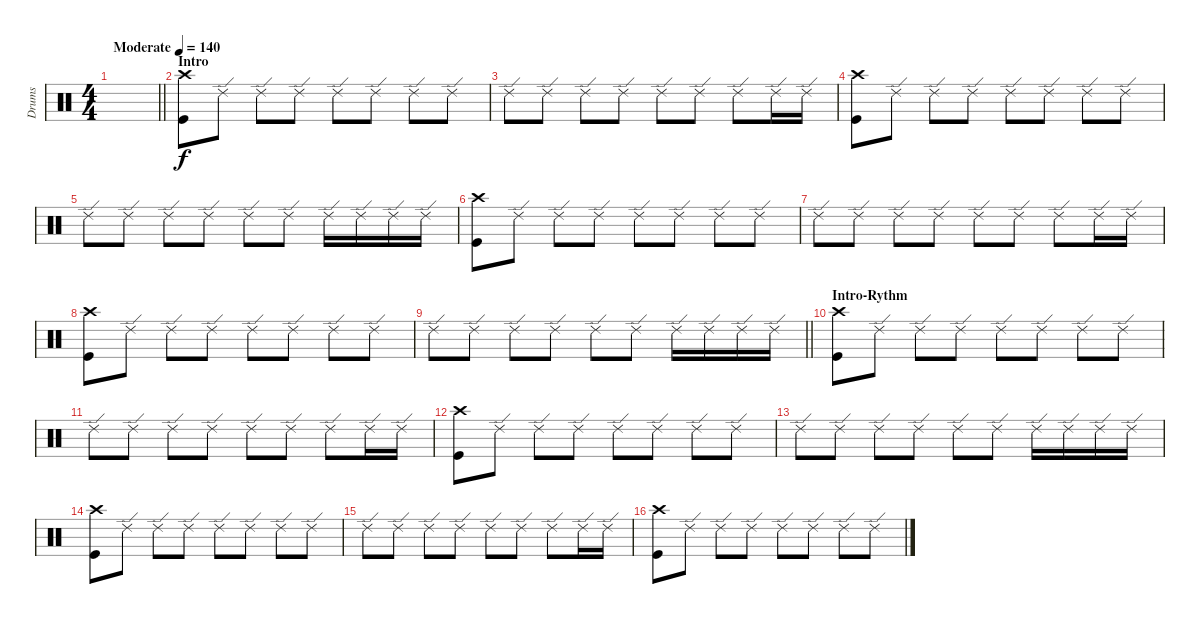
\track ("Drums" "Drums") {instrument percussion}
\staff {score}
\articulation defaults
\ts (4 4)
\tempo (140 "Moderate")
\clef neutral
\barLineRight lightlight
\ks c
|
\section ("" "Intro")
("Crash high (hit)" "Kick (hit)").8 "Ride (edge) 2".8 "Ride (edge) 2".8 "Ride (edge) 2".8 "Ride (edge) 2".8 "Ride (edge) 2".8 "Ride (edge) 2".8 "Ride (edge) 2".8 |
"Ride (edge) 2".8 "Ride (edge) 2".8 "Ride (edge) 2".8 "Ride (edge) 2".8 "Ride (edge) 2".8 "Ride (edge) 2".8 "Ride (edge) 2".8 "Ride (edge) 2".16 "Ride (edge) 2".16 |
("Crash high (hit)" "Kick (hit)").8 "Ride (edge) 2".8 "Ride (edge) 2".8 "Ride (edge) 2".8 "Ride (edge) 2".8 "Ride (edge) 2".8 "Ride (edge) 2".8 "Ride (edge) 2".8 |
"Ride (edge) 2".8 "Ride (edge) 2".8 "Ride (edge) 2".8 "Ride (edge) 2".8 "Ride (edge) 2".8 "Ride (edge) 2".8 "Ride (edge) 2".16 "Ride (edge) 2".16 "Ride (edge) 2".16 "Ride (edge) 2".16 |
("Crash high (hit)" "Kick (hit)").8 "Ride (edge) 2".8 "Ride (edge) 2".8 "Ride (edge) 2".8 "Ride (edge) 2".8 "Ride (edge) 2".8 "Ride (edge) 2".8 "Ride (edge) 2".8 |
"Ride (edge) 2".8 "Ride (edge) 2".8 "Ride (edge) 2".8 "Ride (edge) 2".8 "Ride (edge) 2".8 "Ride (edge) 2".8 "Ride (edge) 2".8 "Ride (edge) 2".16 "Ride (edge) 2".16 |
("Crash high (hit)" "Kick (hit)").8 "Ride (edge) 2".8 "Ride (edge) 2".8 "Ride (edge) 2".8 "Ride (edge) 2".8 "Ride (edge) 2".8 "Ride (edge) 2".8 "Ride (edge) 2".8 |
\barLineRight lightlight "Ride (edge) 2".8 "Ride (edge) 2".8 "Ride (edge) 2".8 "Ride (edge) 2".8 "Ride (edge) 2".8 "Ride (edge) 2".8 "Ride (edge) 2".16 "Ride (edge) 2".16 "Ride (edge) 2".16 "Ride (edge) 2".16
|
\section ("" "Intro-Rythm")
("Crash high (hit)" "Kick (hit)").8 "Ride (edge) 2".8 "Ride (edge) 2".8 "Ride (edge) 2".8 "Ride (edge) 2".8 "Ride (edge) 2".8 "Ride (edge) 2".8 "Ride (edge) 2".8 |
"Ride (edge) 2".8 "Ride (edge) 2".8 "Ride (edge) 2".8 "Ride (edge) 2".8 "Ride (edge) 2".8 "Ride (edge) 2".8 "Ride (edge) 2".8 "Ride (edge) 2".16 "Ride (edge) 2".16 |
("Crash high (hit)" "Kick (hit)").8 "Ride (edge) 2".8 "Ride (edge) 2".8 "Ride (edge) 2".8 "Ride (edge) 2".8 "Ride (edge) 2".8 "Ride (edge) 2".8 "Ride (edge) 2".8 |
"Ride (edge) 2".8 "Ride (edge) 2".8 "Ride (edge) 2".8 "Ride (edge) 2".8 "Ride (edge) 2".8 "Ride (edge) 2".8 "Ride (edge) 2".16 "Ride (edge) 2".16 "Ride (edge) 2".16 "Ride (edge) 2".16 |
("Crash high (hit)" "Kick (hit)").8 "Ride (edge) 2".8 "Ride (edge) 2".8 "Ride (edge) 2".8 "Ride (edge) 2".8 "Ride (edge) 2".8 "Ride (edge) 2".8 "Ride (edge) 2".8 |
"Ride (edge) 2".8 "Ride (edge) 2".8 "Ride (edge) 2".8 "Ride (edge) 2".8 "Ride (edge) 2".8 "Ride (edge) 2".8 "Ride (edge) 2".8 "Ride (edge) 2".16 "Ride (edge) 2".16 |
("Crash high (hit)" "Kick (hit)").8 "Ride (edge) 2".8 "Ride (edge) 2".8 "Ride (edge) 2".8 "Ride (edge) 2".8 "Ride (edge) 2".8 "Ride (edge) 2".8 "Ride (edge) 2".8
